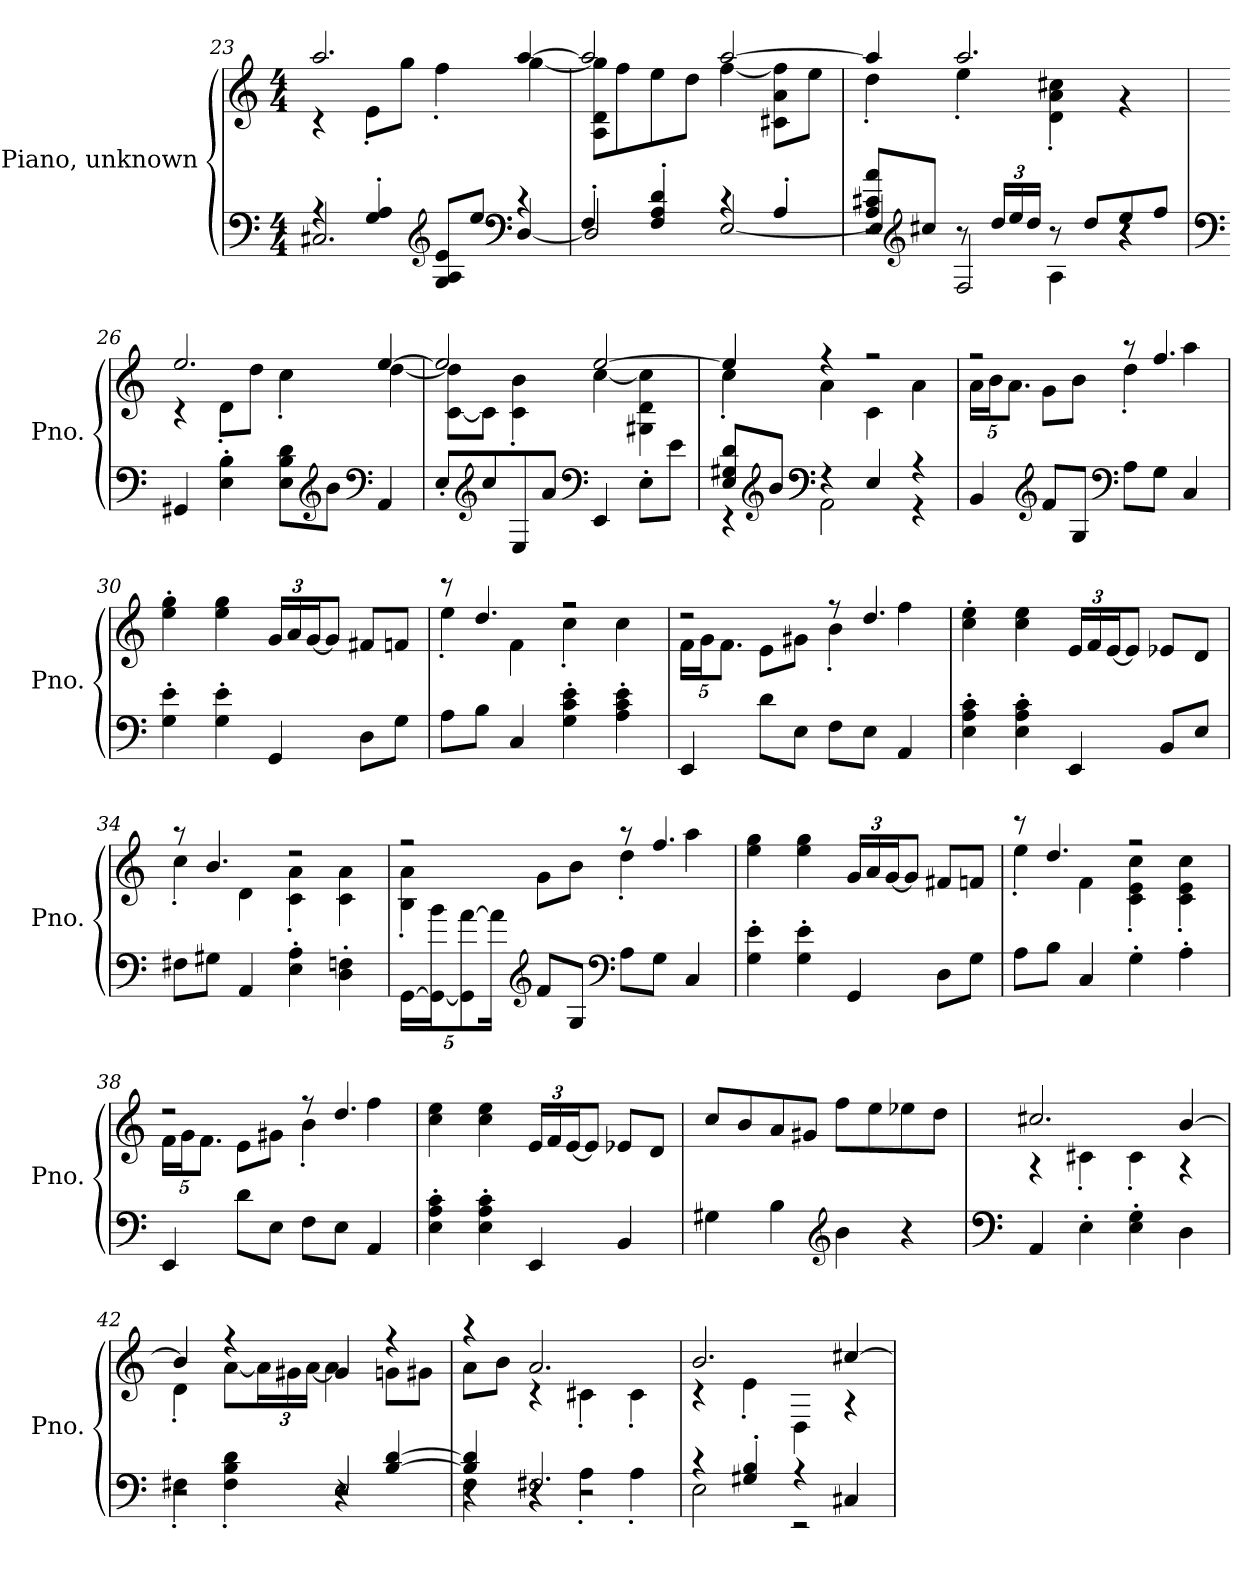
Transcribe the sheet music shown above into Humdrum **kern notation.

**kern	**kern
*part1	*part1
*staff2	*staff1
*I"Piano, unknown	*
*I'Pno.	*
*clefF4	*clefG2
*k[]	*k[]
*M4/4	*M4/4
=23	=23
*^	*^
4r	2.C#X/	2.aa/	4r
4G/' 4A/'	.	.	8e'\L
.	.	.	8gg\J
*clefG2	*	*	*
8G/ 8A/ 8e/L	.	.	4ff'\
8ee/J	.	.	.
*clefF4	*	*	*
4r	[4D/	[4aa/	[4gg\
=24	=24	=24	=24
4F'/	2D/]	2aa/]	8A\ 8d\ 8gg\]L
.	.	.	8ff\
4F/' 4A/' 4d/'	.	.	8ee\
.	.	.	8dd\J
4r	[2E/	[2aa/	[4ff\
4A'/	.	.	8c#X\ 8a\ 8ff\]L
.	.	.	8ee\J
!!LO:LB:g=z	!!
=25	=25	=25	=25
*	*^	*	*
8A/ 8c#X/ 8a/L	2r	4E/]	4aa/]	4dd'\
*clefG2	*	*	*	*
8cc#X/J	.	.	.	.
8r	.	2F/	2.aa/	4ee'\
*Xbrackettup	*	*	*	*
24dd/LL	.	.	.	.
24ee/	.	.	.	.
24dd/JJ	.	.	.	.
8r	4A\	.	.	4d\' 4a\' 4cc#X\'
8dd/L	.	.	.	.
8ee/	4r	4r	.	4r
8ff/J	.	.	.	.
*v	*v	*v	*	*
=26	=26	=26
*clefF4	*	*
4GG#X/	2.ee/	4r
4E\' 4B\'	.	8d'\L
.	.	8dd\J
8E\ 8B\ 8d\L	.	4cc'\
*clefG2	*	*
8b\J	.	.
*clefF4	*	*
4AA/	[4ee/	[4dd\
=27	=27	=27
8E'/L	2ee/]	[8c\ 8dd\]L
*clefG2	*	*
8cc/	.	8c\J]
8E/	.	4c\' 4b\'
8a/J	.	.
*clefF4	*	*
4EE/	[2ee/	[4cc\
8E'\L	.	4G#X\ 4d\ 4cc\]
8e\J	.	.
!!LO:LB:g=z	!!
=28	=28	=28
*^	*	*
8E/ 8G#X/ 8d/L	4r	4ee/]	4cc'\
*clefG2	*	*	*
8b/J	.	.	.
*clefF4	*	*	*
4r	2AA\	4r	4a\
4E/	.	2r	4c\
4r	4r	.	4a\
*v	*v	*	*
=29	=29	=29
*	*	*Xbrackettup
4BB/	2r	20a\LL
.	.	20b\J
.	.	10.a\J
*clefG2	*	*
8f/L	.	8g\L
8G/J	.	8b\J
*clefF4	*	*
8A\L	8r	4dd'\
8G\J	4.ff/	.
4C/	.	4aa\
*	*v	*v
=30	=30
4G\' 4e\'	4ee\' 4gg\'
4G\' 4e\'	4ee\ 4gg\
4GG/	24g/LL
.	24a/
.	[24g/J
.	8g/J]
8D\L	8f#X/L
8G\J	8fn/J
=31	=31
*	*^
8A\L	8r	4ee'\
8B\J	4.dd/	.
4C/	.	4f\
4G\' 4c\' 4e\'	2r	4cc'\
4A\' 4c\' 4e\'	.	4cc\
!!LO:LB:g=z	!!
=32	=32	=32
4EE/	2r	20f\LL
.	.	20g\J
.	.	10.f\J
8d\L	.	8e\L
8E\J	.	8g#X\J
8F\L	8r	4b'\
8E\J	4.dd/	.
4AA/	.	4ff\
*	*v	*v
=33	=33
4E\' 4A\' 4c\'	4cc\' 4ee\'
4E\' 4A\' 4c\'	4cc\ 4ee\
4EE/	24e/LL
.	24f/
.	[24e/J
.	8e/J]
8BB/L	8e-X/L
8E/J	8d/J
=34	=34
*	*^
8F#X\L	8r	4cc'\
8G#X\J	4.b/	.
4AA/	.	4d\
4E\' 4A\'	2r	4c\' 4a\'
4D\' 4Fn\'	.	4c\ 4a\
=35	=35	=35
[20GG\LL	2r	4B\' 4a\'
20GG\_ 20b\J	.	.
10GG\] [10a\	.	.
20a\Jk]	.	.
*clefG2	*	*
8f/L	.	8g\L
8G/J	.	8b\J
*clefF4	*	*
8A\L	8r	4dd'\
8G\J	4.ff/	.
4C/	.	4aa\
*	*v	*v
!!LO:LB:g=z
=36	=36
4G\' 4e\'	4ee\ 4gg\
4G\' 4e\'	4ee\ 4gg\
4GG/	24g/LL
.	24a/
.	[24g/J
.	8g/J]
8D\L	8f#X/L
8G\J	8fn/J
=37	=37
*	*^
8A\L	8r	4ee'\
8B\J	4.dd/	.
4C/	.	4f\
4G'\	2r	4c\' 4e\' 4cc\'
4A'\	.	4c\' 4e\' 4cc\'
=38	=38	=38
4EE/	2r	20f\LL
.	.	20g\J
.	.	10.f\J
8d\L	.	8e\L
8E\J	.	8g#X\J
8F\L	8r	4b'\
8E\J	4.dd/	.
4AA/	.	4ff\
*	*v	*v
=39	=39
4E\' 4A\' 4c\'	4cc\ 4ee\
4E\' 4A\' 4c\'	4cc\ 4ee\
4EE/	24e/LL
.	24f/
.	[24e/J
.	8e/J]
4BB/	8e-X/L
.	8d/J
!!LO:LB:g=z
=40	=40
4G#X\	8cc/L
.	8b/
4B\	8a/
.	8g#X/J
*clefG2	*
4b\	8ff\L
.	8ee\
4r	8ee-X\
.	8dd\J
=41	=41
*clefF4	*
*	*^
4AA/	2.cc#X/	4r
4E'\	.	4c#X'\
4E\' 4G\'	.	4c#'\
4D\	[4b/	4r
=42	=42	=42
*^	*	*
*	*^	*	*
2r	4F#X'\	2r	4b/]	4d'\
.	4F#\' 4B\' 4d\'	.	4r	[8a\L
.	.	.	.	24a\L]
.	.	.	.	24g#X\
.	.	.	.	[24a\JJ
4r	2r	2E/	4g#/	4a\]
[4B/ [4d/	.	.	4r	8gn\L
.	.	.	.	8g#X\J
=43	=43	=43	=43	=43
4B/] 4d/]	4F\	4r	4r	8a\L
.	.	.	.	8b\J
4r	4r	2.F#X/	2.a/	4r
2r	4A'\	.	.	4c#X'\
.	4A'\	.	.	4c#'\
*	*v	*v	*	*
!!LO:PB:g=z	!!
=44	=44	=44	=44
4r	2E\	2.b/	4r
4G#X/' 4B/'	.	.	4e'\
4r	2r	.	4D\
4C#X/	.	[4cc#X/	4r
*v	*v	*	*
*	*v	*v
=	=
*-	*-
